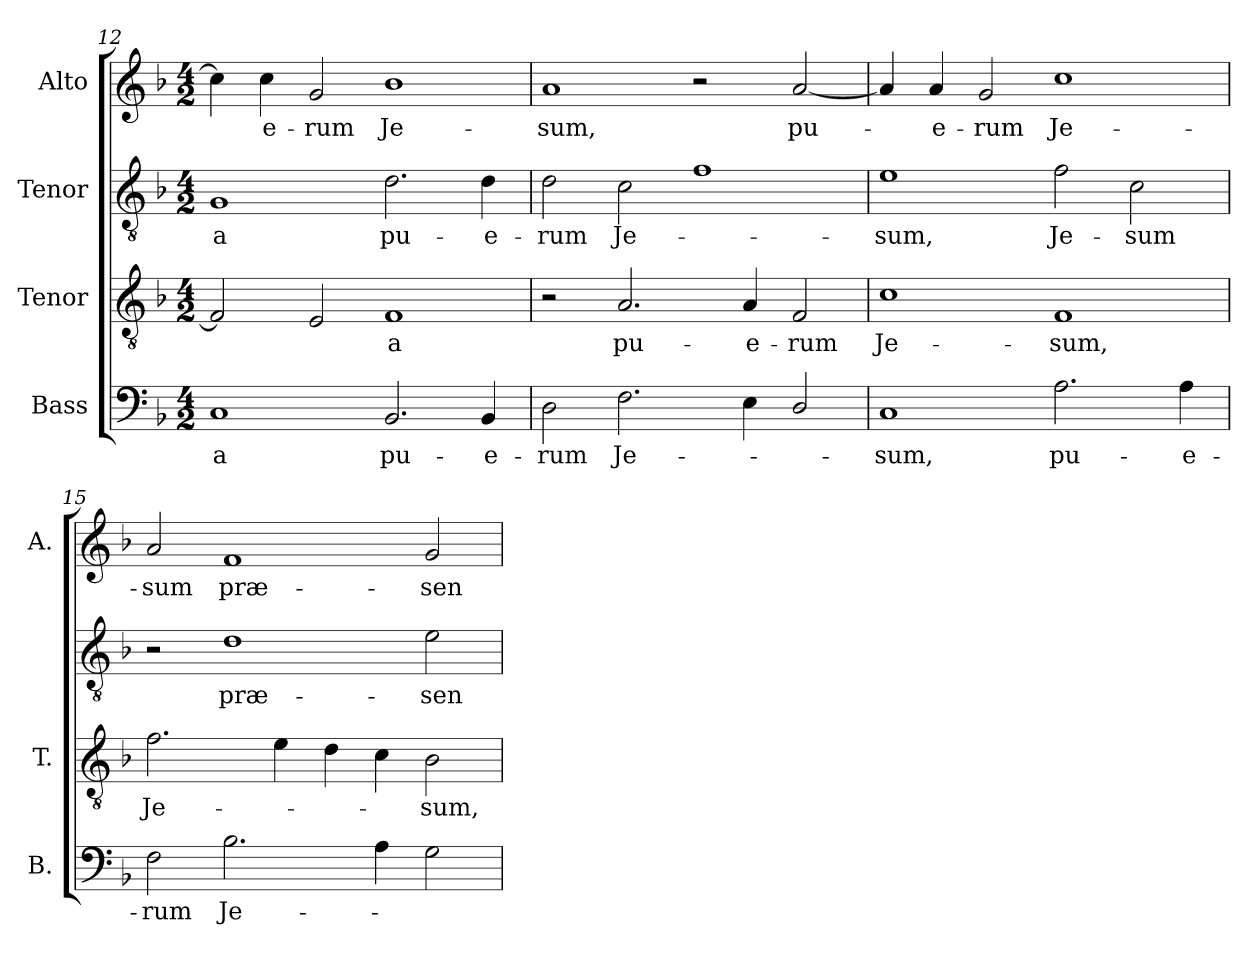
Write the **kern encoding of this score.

**kern	**text	**kern	**text	**kern	**text	**kern	**text
*part4	*part4	*part3	*part3	*part2	*part2	*part1	*part1
*staff4	*staff4	*staff3	*staff3	*staff2	*staff2	*staff1	*staff1
*I"Bass	*	*I"Tenor	*	*I"Tenor	*	*I"Alto	*
*I'B.	*	*I'T.	*	*	*	*I'A.	*
*clefF4	*	*clefGv2	*	*clefGv2	*	*clefG2	*
*	*	*ITrd7c12	*	*ITrd7c12	*	*	*
*k[b-]	*	*k[b-]	*	*k[b-]	*	*k[b-]	*
*F:	*	*F:	*	*F:	*	*F:	*
*M4/2	*	*M4/2	*	*M4/2	*	*M4/2	*
=12	=12	=12	=12	=12	=12	=12	=12
!	!LO:LY:b:color=#000000	!	!	!	!	!	!
!	!	!	!	!	!LO:LY:b:color=#000000	!	!
1Ci	-a	2FFi/]	.	1GGi	-a	4cci\]	.
!	!	!	!	!	!	!	!LO:LY:b:color=#000000
.	.	.	.	.	.	4cci\	-e-
!	!	!	!	!	!	!	!LO:LY:b:color=#000000
.	.	2EEi/	.	.	.	2gi/	-rum
!	!LO:LY:b:color=#000000	!	!	!	!	!	!
!	!	!	!LO:LY:b:color=#000000	!	!	!	!
!	!	!	!	!	!LO:LY:b:color=#000000	!	!
!	!	!	!	!	!	!	!LO:LY:b:color=#000000
2.BB-i/	pu-	1FFi	-a	2.Di\	pu-	1b-i	Je-
!	!LO:LY:b:color=#000000	!	!	!	!	!	!
!	!	!	!	!	!LO:LY:b:color=#000000	!	!
4BB-i/	-e-	.	.	4Di\	-e-	.	.
=13	=13	=13	=13	=13	=13	=13	=13
!	!LO:LY:b:color=#000000	!	!	!	!	!	!
!	!	!	!	!	!LO:LY:b:color=#000000	!	!
!	!	!	!	!	!	!	!LO:LY:b:color=#000000
2Di\	-rum	2r	.	2Di\	-rum	1ai	-sum,
!	!LO:LY:b:color=#000000	!	!	!	!	!	!
!	!	!	!LO:LY:b:color=#000000	!	!	!	!
!	!	!	!	!	!LO:LY:b:color=#000000	!	!
2.Fi\	Je-	2.AAi/	pu-	2Ci\	Je-	.	.
.	.	.	.	1Fi	.	2r	.
!	!	!	!LO:LY:b:color=#000000	!	!	!	!
4Ei\	.	4AAi/	-e-	.	.	.	.
!	!	!	!LO:LY:b:color=#000000	!	!	!	!
!	!	!	!	!	!	!	!LO:LY:b:color=#000000
2Di/	.	2FFi/	-rum	.	.	[2ai/	pu-
=14	=14	=14	=14	=14	=14	=14	=14
!	!LO:LY:b:color=#000000	!	!	!	!	!	!
!	!	!	!LO:LY:b:color=#000000	!	!	!	!
!	!	!	!	!	!LO:LY:b:color=#000000	!	!
1Ci	-sum,	1Ci	Je-	1Ei	-sum,	4ai/]	.
!	!	!	!	!	!	!	!LO:LY:b:color=#000000
.	.	.	.	.	.	4ai/	-e-
!	!	!	!	!	!	!	!LO:LY:b:color=#000000
.	.	.	.	.	.	2gi/	-rum
!	!LO:LY:b:color=#000000	!	!	!	!	!	!
!	!	!	!LO:LY:b:color=#000000	!	!	!	!
!	!	!	!	!	!LO:LY:b:color=#000000	!	!
!	!	!	!	!	!	!	!LO:LY:b:color=#000000
2.Ai\	pu-	1FFi	-sum,	2Fi\	Je-	1cci	Je-
!	!	!	!	!	!LO:LY:b:color=#000000	!	!
.	.	.	.	2Ci\	-sum	.	.
!	!LO:LY:b:color=#000000	!	!	!	!	!	!
4Ai\	-e-	.	.	.	.	.	.
!!LO:LB:g=z
=15	=15	=15	=15	=15	=15	=15	=15
!	!LO:LY:b:color=#000000	!	!	!	!	!	!
!	!	!	!LO:LY:b:color=#000000	!	!	!	!
!	!	!	!	!	!	!	!LO:LY:b:color=#000000
2Fi\	-rum	2.Fi\	Je-	2r	.	2ai/	-sum
!	!LO:LY:b:color=#000000	!	!	!	!	!	!
!	!	!	!	!	!LO:LY:b:color=#000000	!	!
!	!	!	!	!	!	!	!LO:LY:b:color=#000000
2.B-i\	Je-	.	.	1Di	præ-	1fi	præ-
.	.	4Ei\	.	.	.	.	.
.	.	4Di\	.	.	.	.	.
4Ai\	.	4Ci\	.	.	.	.	.
!	!	!	!LO:LY:b:color=#000000	!	!	!	!
!	!	!	!	!	!LO:LY:b:color=#000000	!	!
!	!	!	!	!	!	!	!LO:LY:b:color=#000000
2Gi\	.	2BB-i\	-sum,	2Ei\	-sen-	2gi/	-sen-
=	=	=	=	=	=	=	=
*-	*-	*-	*-	*-	*-	*-	*-
